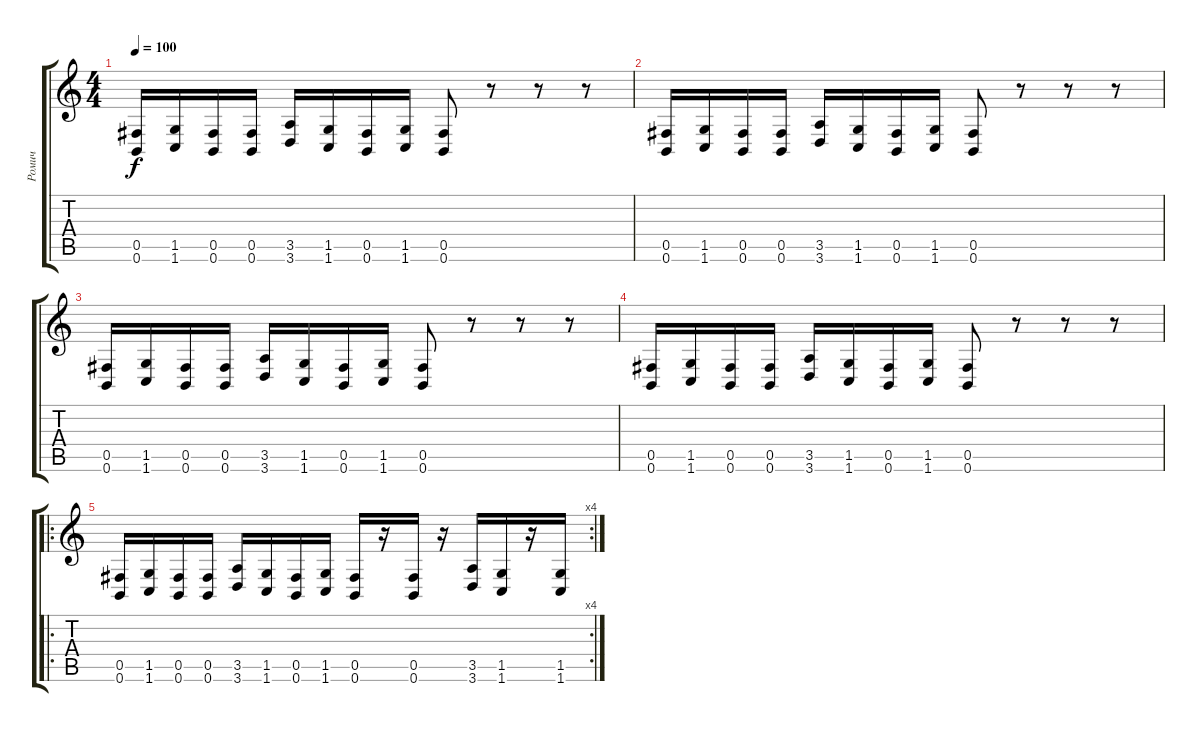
\track ("Ромич" "Ромич") {instrument distortionguitar}
\staff {score tabs}
\tuning (Db4 Ab3 E3 B2 Gb2 B1) {hide}
\ts (4 4)
\tempo 100
\clef g2
\ks c
(0.5 0.6).16{dy f instrument distortionguitar} (1.5 1.6).16 (0.5 0.6).16 (0.5 0.6).16 (3.5 3.6).16 (1.5 1.6).16 (0.5 0.6).16 (1.5 1.6).16 (0.5 0.6).8 r.8 r.8 r.8 |
(0.5 0.6).16 (1.5 1.6).16 (0.5 0.6).16 (0.5 0.6).16 (3.5 3.6).16 (1.5 1.6).16 (0.5 0.6).16 (1.5 1.6).16 (0.5 0.6).8 r.8 r.8 r.8 |
(0.5 0.6).16 (1.5 1.6).16 (0.5 0.6).16 (0.5 0.6).16 (3.5 3.6).16 (1.5 1.6).16 (0.5 0.6).16 (1.5 1.6).16 (0.5 0.6).8 r.8 r.8 r.8 |
(0.5 0.6).16 (1.5 1.6).16 (0.5 0.6).16 (0.5 0.6).16 (3.5 3.6).16 (1.5 1.6).16 (0.5 0.6).16 (1.5 1.6).16 (0.5 0.6).8 r.8 r.8 r.8 |
\ro
\rc 4
(0.5 0.6).16 (1.5 1.6).16 (0.5 0.6).16 (0.5 0.6).16 (3.5 3.6).16 (1.5 1.6).16 (0.5 0.6).16 (1.5 1.6).16 (0.5 0.6).16 r.16 (0.5 0.6).16 r.16 (3.5 3.6).16 (1.5 1.6).16 r.16 (1.5 1.6).16
